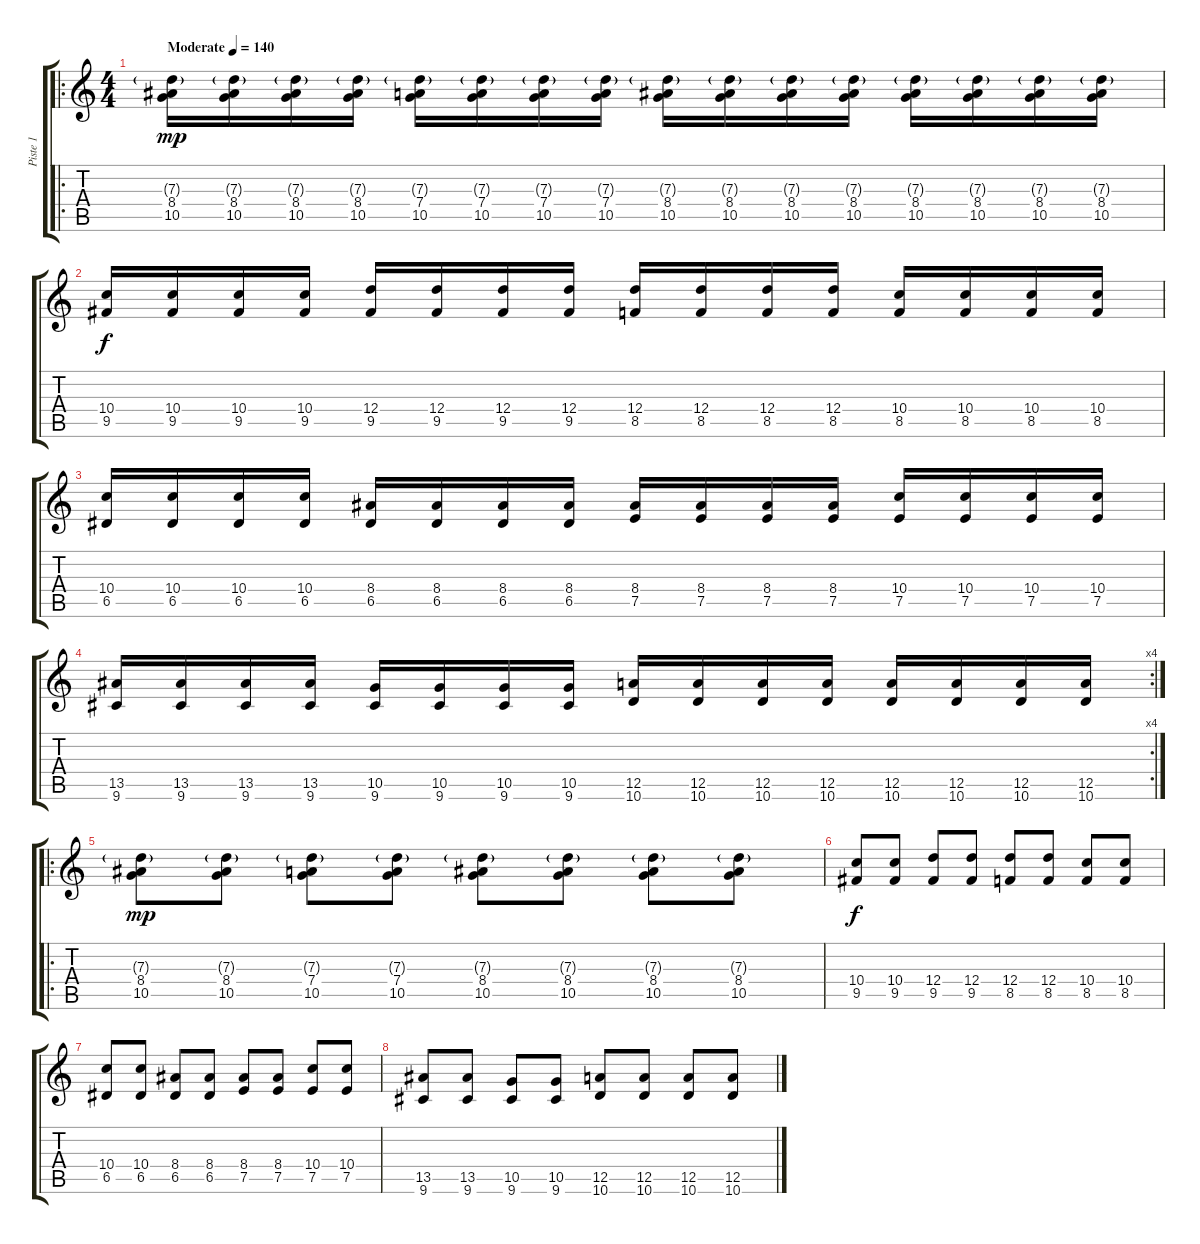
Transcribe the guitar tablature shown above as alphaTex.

\track ("Piste 1" "Piste 1") {instrument overdrivenguitar}
\staff {score tabs}
\tuning (E4 B3 G3 D3 A2 E2) {hide}
\ro
\ts (4 4)
\tempo (140 "Moderate")
\clef g2
\ks c
(7.3{g} 8.4 10.5).16{dy mp instrument overdrivenguitar} (7.3{g} 8.4 10.5).16 (7.3{g} 8.4 10.5).16 (7.3{g} 8.4 10.5).16 (7.3{g} 7.4 10.5).16 (7.3{g} 7.4 10.5).16 (7.3{g} 7.4 10.5).16 (7.3{g} 7.4 10.5).16 (7.3{g} 8.4 10.5).16 (7.3{g} 8.4 10.5).16 (7.3{g} 8.4 10.5).16 (7.3{g} 8.4 10.5).16 (7.3{g} 8.4 10.5).16 (7.3{g} 8.4 10.5).16 (7.3{g} 8.4 10.5).16 (7.3{g} 8.4 10.5).16 |
(10.4 9.5).16{dy f} (10.4 9.5).16 (10.4 9.5).16 (10.4 9.5).16 (12.4 9.5).16 (12.4 9.5).16 (12.4 9.5).16 (12.4 9.5).16 (12.4 8.5).16 (12.4 8.5).16 (12.4 8.5).16 (12.4 8.5).16 (10.4 8.5).16 (10.4 8.5).16 (10.4 8.5).16 (10.4 8.5).16 |
(10.4 6.5).16 (10.4 6.5).16 (10.4 6.5).16 (10.4 6.5).16 (8.4 6.5).16 (8.4 6.5).16 (8.4 6.5).16 (8.4 6.5).16 (8.4 7.5).16 (8.4 7.5).16 (8.4 7.5).16 (8.4 7.5).16 (10.4 7.5).16 (10.4 7.5).16 (10.4 7.5).16 (10.4 7.5).16 |
\rc 4
(13.5 9.6).16 (13.5 9.6).16 (13.5 9.6).16 (13.5 9.6).16 (10.5 9.6).16 (10.5 9.6).16 (10.5 9.6).16 (10.5 9.6).16 (12.5 10.6).16 (12.5 10.6).16 (12.5 10.6).16 (12.5 10.6).16 (12.5 10.6).16 (12.5 10.6).16 (12.5 10.6).16 (12.5 10.6).16 |
\ro
(7.3{g} 8.4 10.5).8{dy mp} (7.3{g} 8.4 10.5).8 (7.3{g} 7.4 10.5).8 (7.3{g} 7.4 10.5).8 (7.3{g} 8.4 10.5).8 (7.3{g} 8.4 10.5).8 (7.3{g} 8.4 10.5).8 (7.3{g} 8.4 10.5).8 |
(10.4 9.5).8{dy f} (10.4 9.5).8 (12.4 9.5).8 (12.4 9.5).8 (12.4 8.5).8 (12.4 8.5).8 (10.4 8.5).8 (10.4 8.5).8 |
(10.4 6.5).8 (10.4 6.5).8 (8.4 6.5).8 (8.4 6.5).8 (8.4 7.5).8 (8.4 7.5).8 (10.4 7.5).8 (10.4 7.5).8 |
(13.5 9.6).8 (13.5 9.6).8 (10.5 9.6).8 (10.5 9.6).8 (12.5 10.6).8 (12.5 10.6).8 (12.5 10.6).8 (12.5 10.6).8
